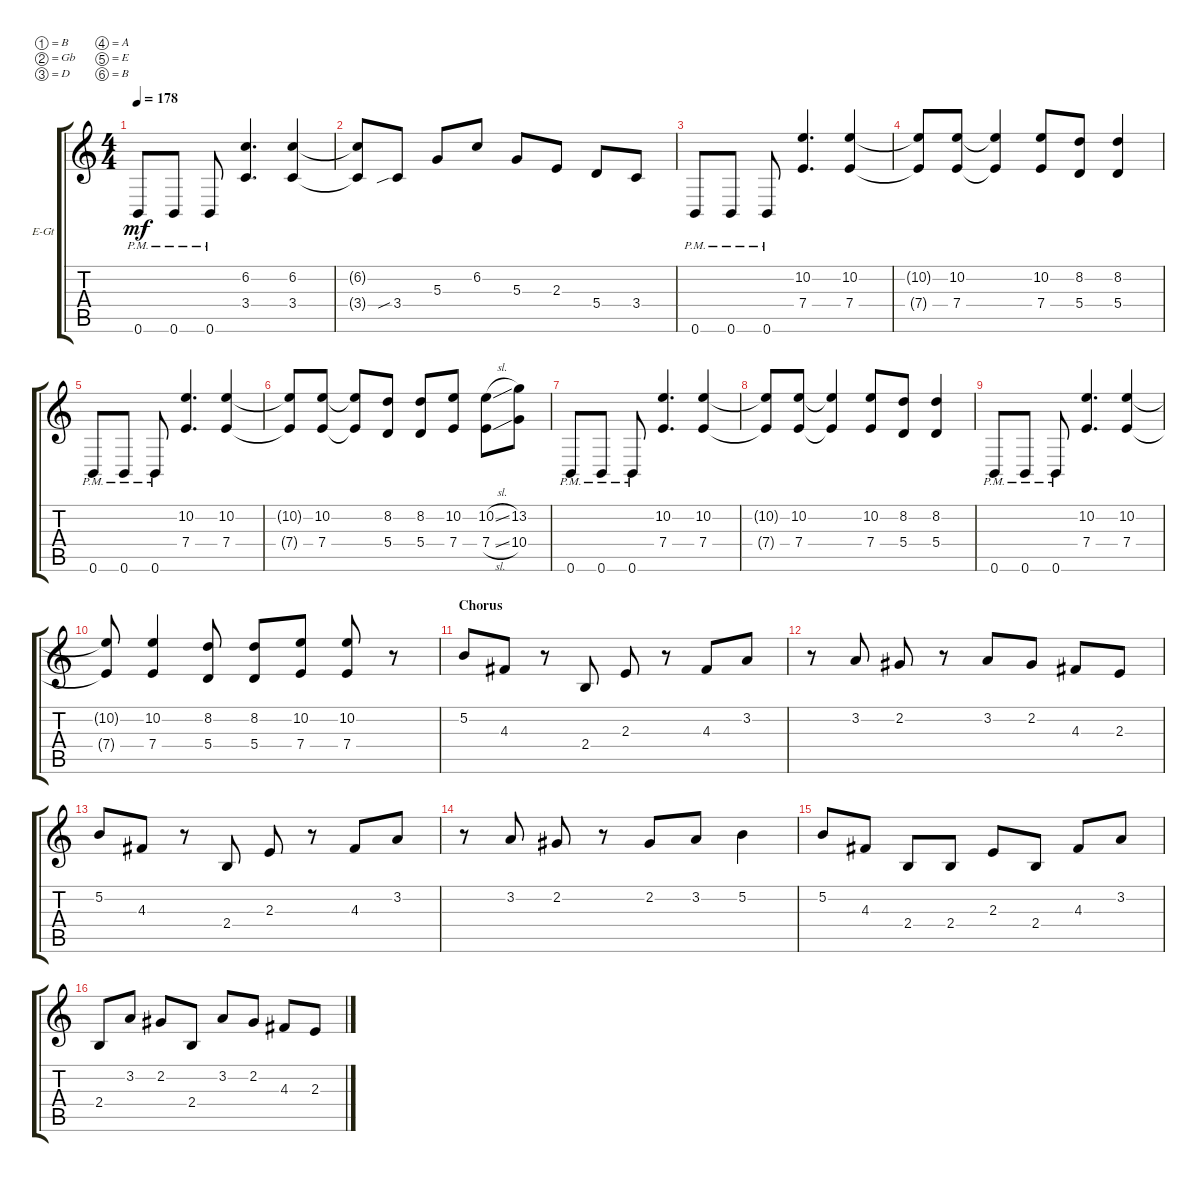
\bracketExtendMode groupsimilarinstruments
\firstSystemTrackNameOrientation horizontal
\otherSystemsTrackNameOrientation horizontal
\track ("Electric Guitar 1" "E-Gt") {instrument distortionguitar}
\staff {score tabs}
\tuning (B3 Gb3 D3 A2 E2 B1)
\ts (4 4)
\tempo 178
\clef g2
\ks c
0.6{pm}.8{dy mf} 0.6{pm}.8 0.6{pm}.8 (3.4 6.2).4{d} (6.2 3.4).4 |
(3.4{t} 6.2{t}).8 3.4{sib}.8 5.3.8 6.2.8 5.3.8 2.3.8 5.4.8 3.4.8 |
0.6{pm}.8 0.6{pm}.8 0.6{pm}.8 (7.4 10.2).4{d} (10.2 7.4).4 |
(7.4{t} 10.2{t}).8 (10.2 7.4).8 (7.4{t} 10.2{t}).4 (7.4 10.2).8 (5.4 8.2).8 (5.4 8.2).4 |
0.6{pm}.8 0.6{pm}.8 0.6{pm}.8 (7.4 10.2).4{d} (10.2 7.4).4 |
(7.4{t} 10.2{t}).8 (10.2 7.4).8 (7.4{t} 10.2{t}).8 (5.4 8.2).8 (5.4 8.2).8 (7.4 10.2).8 (7.4{sl} 10.2{sl}).8 (10.4 13.2).8 |
0.6{pm}.8 0.6{pm}.8 0.6{pm}.8 (7.4 10.2).4{d} (10.2 7.4).4 |
(7.4{t} 10.2{t}).8 (10.2 7.4).8 (7.4{t} 10.2{t}).4 (7.4 10.2).8 (5.4 8.2).8 (5.4 8.2).4 |
0.6{pm}.8 0.6{pm}.8 0.6{pm}.8 (7.4 10.2).4{d} (10.2 7.4).4 |
(7.4{t} 10.2{t}).8 (10.2 7.4).4 (5.4 8.2).8 (5.4 8.2).8 (7.4 10.2).8 (7.4 10.2).8 r.8 |
\section ("" "Chorus")
5.2.8 4.3.8 r.8 2.4.8 2.3.8 r.8 4.3.8 3.2.8 |
r.8 3.2.8 2.2.8 r.8 3.2.8 2.2.8 4.3.8 2.3.8 |
5.2.8 4.3.8 r.8 2.4.8 2.3.8 r.8 4.3.8 3.2.8 |
r.8 3.2.8 2.2.8 r.8 2.2.8 3.2.8 5.2.4 |
5.2.8 4.3.8 2.4.8 2.4.8 2.3.8 2.4.8 4.3.8 3.2.8 |
2.4.8 3.2.8 2.2.8 2.4.8 3.2.8 2.2.8 4.3.8 2.3.8
